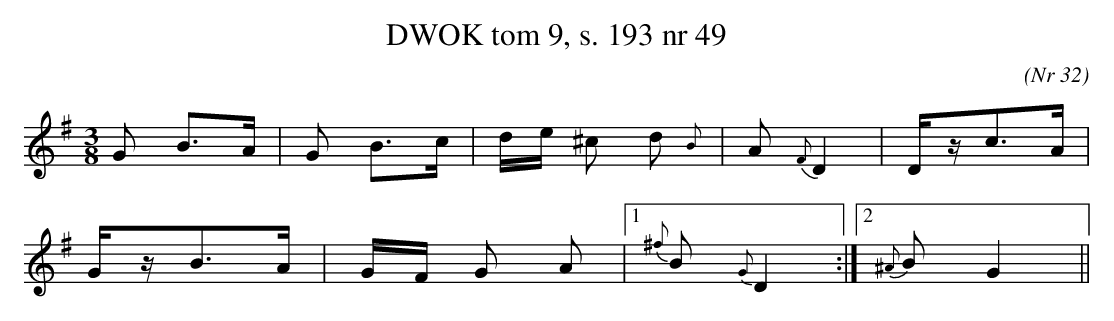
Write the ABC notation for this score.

X:1
T:DWOK tom 9, s. 193 nr 49
O:(Nr 32)
L:1/16
M:3/8
K:G
G2 B3A|G2 B3c|de ^c2 d2{B}|A2 {F }D4|Dzc3A|
GzB3A|GF G2 A2| [1{^f}B2 {G }D4:| [2{^A}B2 G4||
